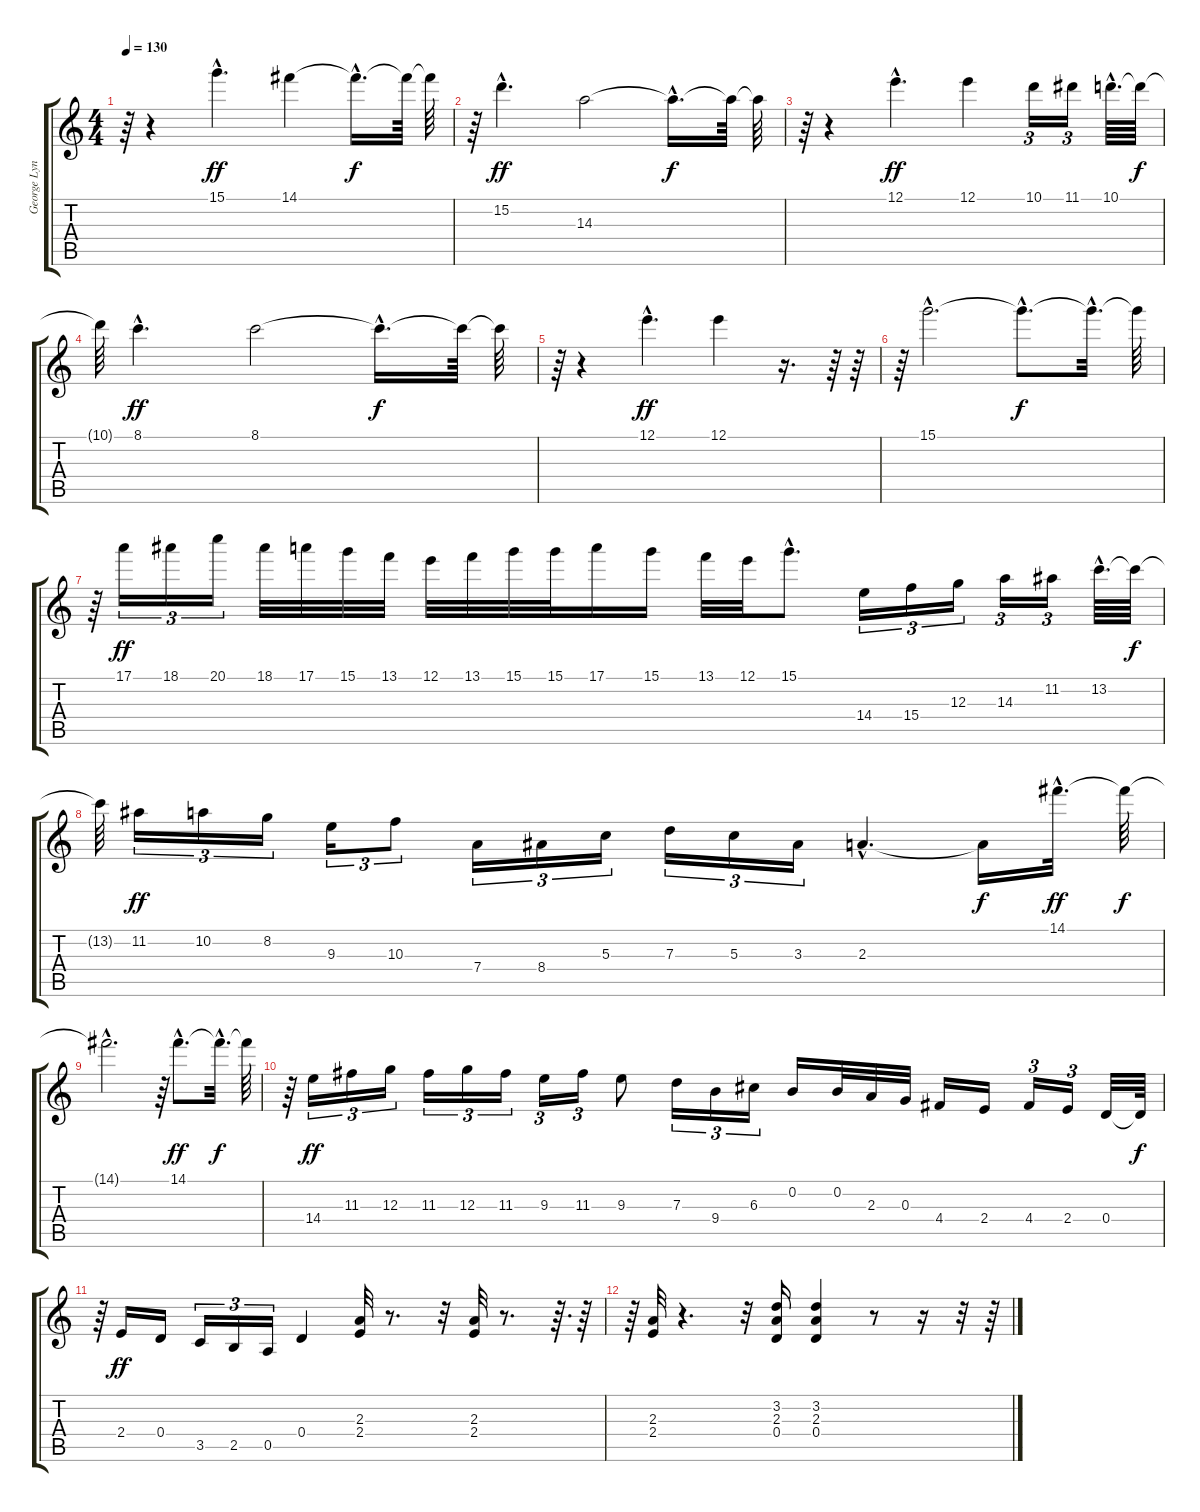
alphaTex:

\track ("George Lynch II" "George Lyn") {instrument overdrivenguitar}
\staff {score tabs}
\tuning (E4 B3 G3 D3 A2 E2) {hide}
\ts (4 4)
\tempo 130
\clef g2
\ks c
r.64{dy f} r.4 15.1{hac}.4{d dy ff} 14.1.4 14.1{hac t}.16{d dy f} 14.1{t}.64 14.1{t}.64 |
r.64 15.2{hac}.4{d dy ff} 14.3.2 14.3{hac t}.16{d dy f} 14.3{t}.64 14.3{t}.64 |
r.64 r.4 12.1{hac}.4{d dy ff} 12.1.4 10.1.16{tu (3 2)} 11.1.16{tu (3 2)} 10.1{hac}.64{d} 10.1{t}.64{dy f} |
10.1{t}.64 8.1{hac}.4{d dy ff} 8.1.2 8.1{hac t}.16{d dy f} 8.1{t}.64 8.1{t}.64 |
r.64 r.4 12.1{hac}.4{d dy ff} 12.1.4 r.16{d} r.64 r.64 |
r.64 15.1{hac}.2{d} 15.1{hac t}.8{d dy f} 15.1{hac t}.32{d} 15.1{t}.64 |
r.64 17.1.16{tu (3 2) dy ff} 18.1.16{tu (3 2)} 20.1.16{tu (3 2)} 18.1.32 17.1.32 15.1.32 13.1.32 12.1.32 13.1.32 15.1.32 15.1.32 17.1.16 15.1.16 13.1.32 12.1.32 15.1{hac}.8{d} 14.4.16{tu (3 2)} 15.4.16{tu (3 2)} 12.3.16{tu (3 2)} 14.3.16{tu (3 2)} 11.2.16{tu (3 2)} 13.2{hac}.64{d} 13.2{t}.64{dy f} |
13.2{t}.64 11.2.16{tu (3 2) dy ff} 10.2.16{tu (3 2)} 8.2.16{tu (3 2)} 9.3.16{tu (3 2)} 10.3.8{tu (3 2)} 7.4.16{tu (3 2)} 8.4.16{tu (3 2)} 5.3.16{tu (3 2)} 7.3.16{tu (3 2)} 5.3.16{tu (3 2)} 3.3.16{tu (3 2)} 2.3{hac}.4{d} 2.3{t}.16{dy f} 14.1{hac}.32{d dy ff} 14.1{t}.64{dy f} |
14.1{hac t}.2{d} r.64 14.1{hac}.8{d dy ff} 14.1{hac t}.32{d dy f} 14.1{t}.64 |
r.64 14.4.16{tu (3 2) dy ff} 11.3.16{tu (3 2)} 12.3.16{tu (3 2)} 11.3.16{tu (3 2)} 12.3.16{tu (3 2)} 11.3.16{tu (3 2)} 9.3.16{tu (3 2)} 11.3.16{tu (3 2)} 9.3.8 7.3.16{tu (3 2)} 9.4.16{tu (3 2)} 6.3.16{tu (3 2)} 0.2.16 0.2.32 2.3.32 0.3.32 4.4.16 2.4.16 4.4.16{tu (3 2)} 2.4.16{tu (3 2)} 0.4.32 0.4{t}.64{dy f} |
r.64 2.4.16{dy ff} 0.4.16 3.5.16{tu (3 2)} 2.5.16{tu (3 2)} 0.5.16{tu (3 2)} 0.4.4 (2.3 2.4).32 r.8{d} r.32 (2.3 2.4).32 r.8{d} r.64{d} r.64 |
r.64 (2.3 2.4).32 r.4{d} r.32 (3.2 2.3 0.4).16 (3.2 2.3 0.4).4 r.8 r.16 r.32 r.64
